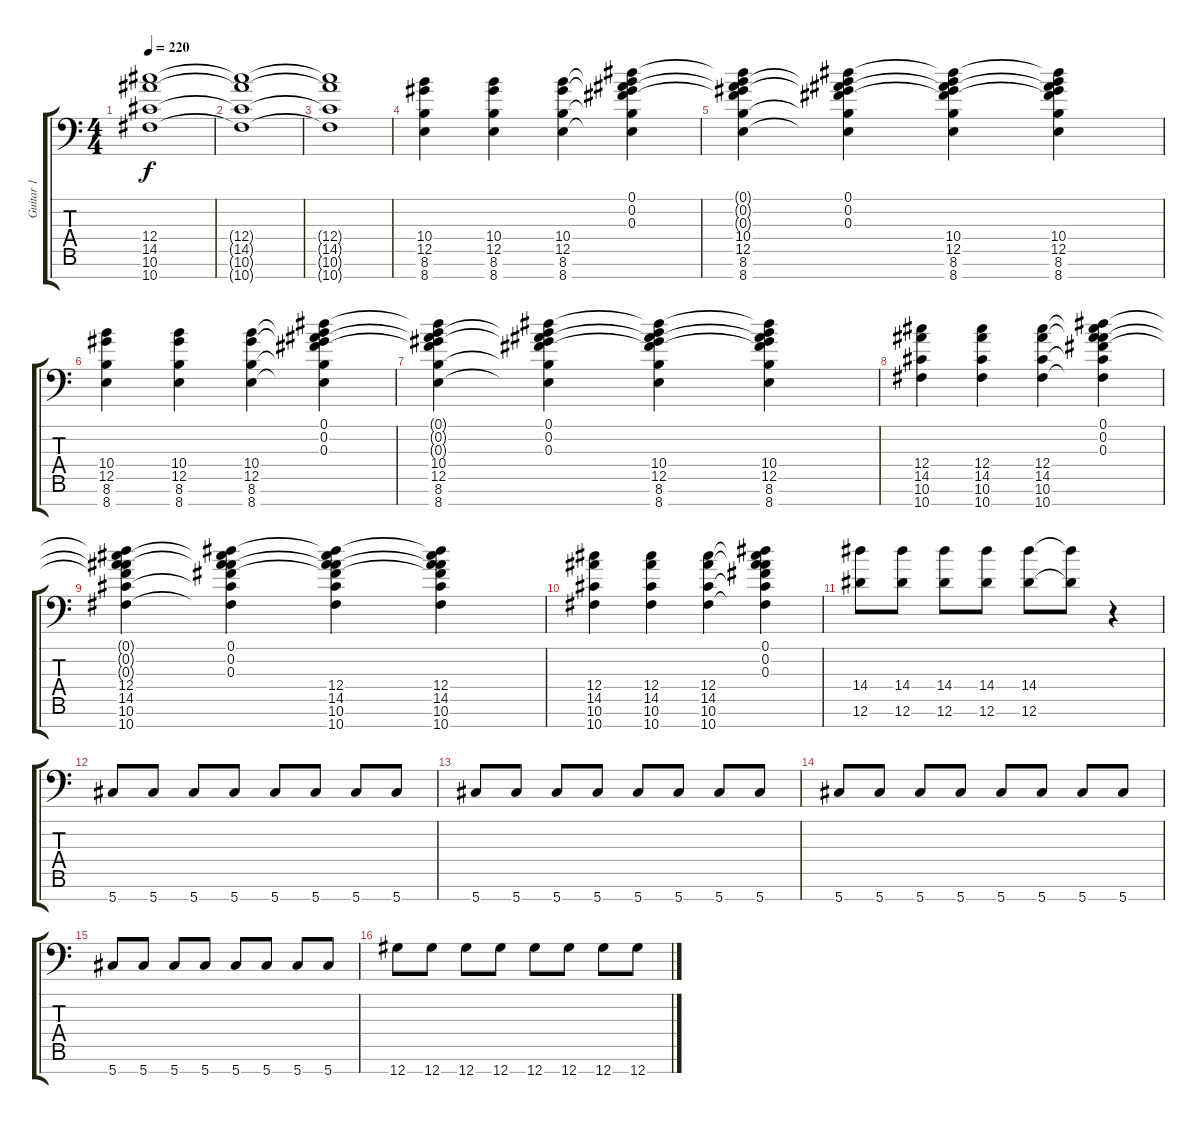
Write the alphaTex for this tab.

\track ("Guitar 1" "Guitar 1") {instrument overdrivenguitar}
\staff {score tabs}
\tuning (Eb4 Bb3 Gb3 Db3 Ab2 Eb2 Ab1) {hide}
\ts (4 4)
\tempo 220
\clef f4
\ks c
(12.4{t} 14.5{t} 10.6{t} 10.7{t}).1{dy f} |
(12.4{t} 14.5{t} 10.6{t} 10.7{t}).1 |
(12.4{t} 14.5{t} 10.6{t} 10.7{t}).1 |
(10.4 12.5 8.6 8.7).4 (10.4 12.5 8.6 8.7).4 (10.4 12.5 8.6 8.7).4 (0.1 0.2 0.3 10.4{t} 12.5{t} 8.6{t} 8.7{t}).4 |
(0.1{t} 0.2{t} 0.3{t} 10.4 12.5 8.6 8.7).4 (0.1 0.2 0.3 10.4{t} 12.5{t} 8.6{t} 8.7{t}).4 (0.1{t} 0.2{t} 0.3{t} 10.4 12.5 8.6 8.7).4 (0.1{t} 0.2{t} 0.3{t} 10.4 12.5 8.6 8.7).4 |
(10.4 12.5 8.6 8.7).4 (10.4 12.5 8.6 8.7).4 (10.4 12.5 8.6 8.7).4 (0.1 0.2 0.3 10.4{t} 12.5{t} 8.6{t} 8.7{t}).4 |
(0.1{t} 0.2{t} 0.3{t} 10.4 12.5 8.6 8.7).4 (0.1 0.2 0.3 10.4{t} 12.5{t} 8.6{t} 8.7{t}).4 (0.1{t} 0.2{t} 0.3{t} 10.4 12.5 8.6 8.7).4 (0.1{t} 0.2{t} 0.3{t} 10.4 12.5 8.6 8.7).4 |
(12.4 14.5 10.6 10.7).4 (12.4 14.5 10.6 10.7).4 (12.4 14.5 10.6 10.7).4 (0.1 0.2 0.3 12.4{t} 14.5{t} 10.6{t} 10.7{t}).4 |
(0.1{t} 0.2{t} 0.3{t} 12.4 14.5 10.6 10.7).4 (0.1 0.2 0.3 12.4{t} 14.5{t} 10.6{t} 10.7{t}).4 (0.1{t} 0.2{t} 0.3{t} 12.4 14.5 10.6 10.7).4 (0.1{t} 0.2{t} 0.3{t} 12.4 14.5 10.6 10.7).4 |
(12.4 14.5 10.6 10.7).4 (12.4 14.5 10.6 10.7).4 (12.4 14.5 10.6 10.7).4 (0.1 0.2 0.3 12.4{t} 14.5{t} 10.6{t} 10.7{t}).4 |
(14.4 12.6).8 (14.4 12.6).8 (14.4 12.6).8 (14.4 12.6).8 (14.4 12.6).8 (14.4{t} 12.6{t}).8 r.4 |
5.7.8 5.7.8 5.7.8 5.7.8 5.7.8 5.7.8 5.7.8 5.7.8 |
5.7.8 5.7.8 5.7.8 5.7.8 5.7.8 5.7.8 5.7.8 5.7.8 |
5.7.8 5.7.8 5.7.8 5.7.8 5.7.8 5.7.8 5.7.8 5.7.8 |
5.7.8 5.7.8 5.7.8 5.7.8 5.7.8 5.7.8 5.7.8 5.7.8 |
12.7.8 12.7.8 12.7.8 12.7.8 12.7.8 12.7.8 12.7.8 12.7.8
